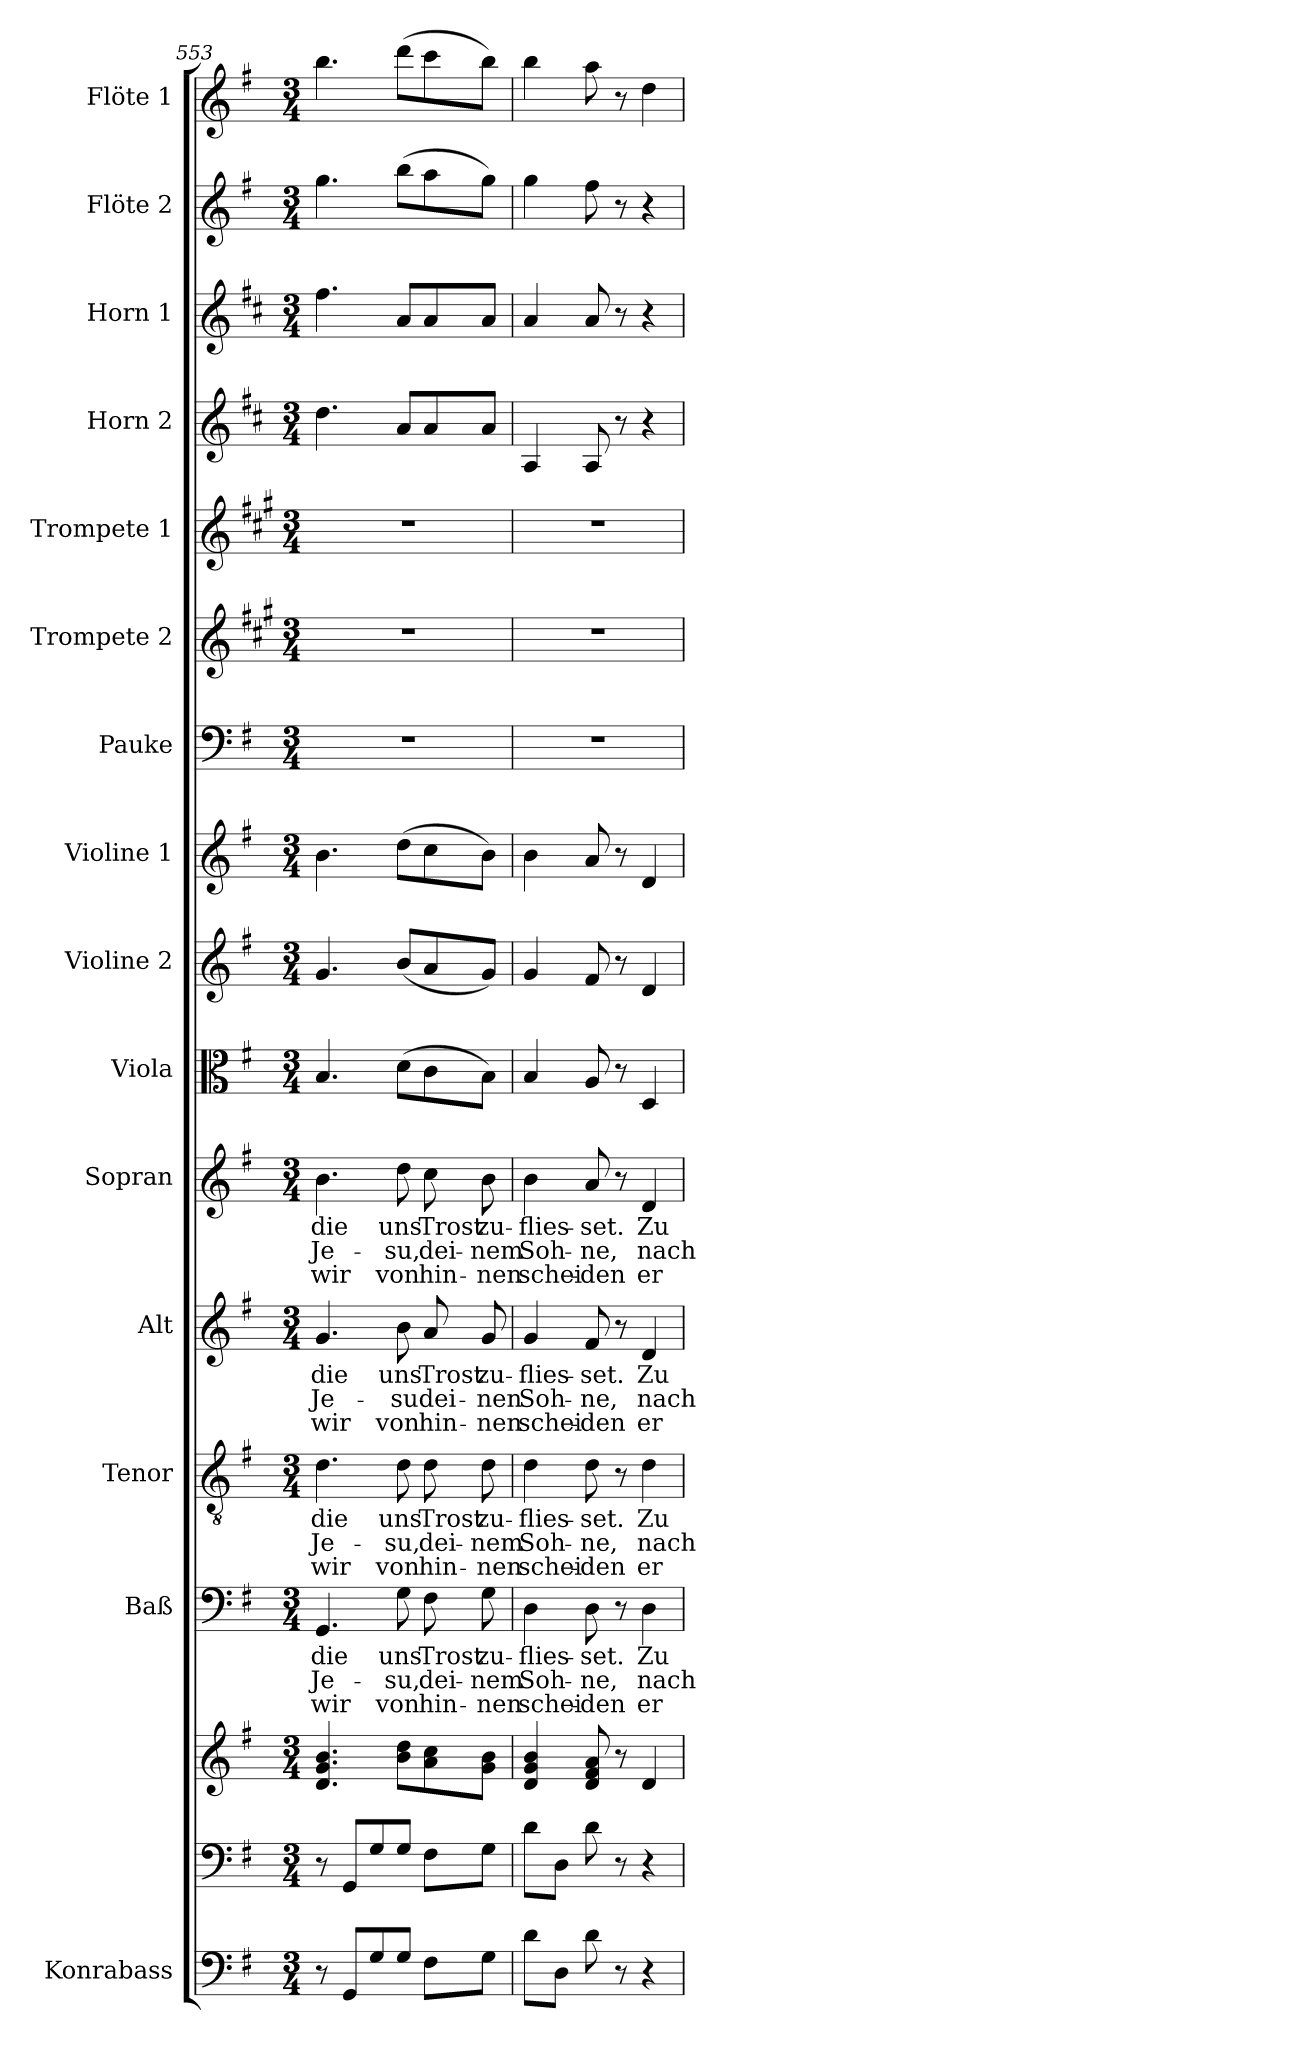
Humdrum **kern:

**kern	**kern	**kern	**kern	**text	**text	**text	**kern	**text	**text	**text	**kern	**text	**text	**text	**kern	**text	**text	**text	**kern	**kern	**kern	**kern	**kern	**kern	**kern	**kern	**kern	**kern
*part16	*part15	*part15	*part14	*part14	*part14	*part14	*part13	*part13	*part13	*part13	*part12	*part12	*part12	*part12	*part11	*part11	*part11	*part11	*part10	*part9	*part8	*part7	*part6	*part5	*part4	*part3	*part2	*part1
*staff17	*staff16	*staff15	*staff14	*staff14	*staff14	*staff14	*staff13	*staff13	*staff13	*staff13	*staff12	*staff12	*staff12	*staff12	*staff11	*staff11	*staff11	*staff11	*staff10	*staff9	*staff8	*staff7	*staff6	*staff5	*staff4	*staff3	*staff2	*staff1
*I"Konrabass	*	*	*I"Baß	*	*	*	*I"Tenor	*	*	*	*I"Alt	*	*	*	*I"Sopran	*	*	*	*I"Viola	*I"Violine 2	*I"Violine 1	*I"Pauke	*I"Trompete 2	*I"Trompete 1	*I"Horn 2	*I"Horn 1	*I"Flöte 2	*I"Flöte 1
*I'Kb.	*	*	*I'Baß	*	*	*	*I'Ten	*	*	*	*I'Alt	*	*	*	*I'Sop	*	*	*	*I'Vla.	*I'Vln. 2	*I'Vln. 1	*I'Pk.	*I'Trp. 2	*I'Trp. 1	*I'Hrn. 2	*I'Hrn. 1	*I'Fl. 2	*I'Fl. 1
*clefF4	*clefF4	*clefG2	*clefF4	*	*	*	*clefGv2	*	*	*	*clefG2	*	*	*	*clefG2	*	*	*	*clefC3	*clefG2	*clefG2	*clefF4	*clefG2	*clefG2	*clefG2	*clefG2	*clefG2	*clefG2
*ITrd7c12	*	*	*	*	*	*	*	*	*	*	*	*	*	*	*	*	*	*	*	*	*	*	*ITrd1c2	*ITrd1c2	*ITrd4c7	*ITrd4c7	*	*
*k[f#]	*k[f#]	*k[f#]	*k[f#]	*	*	*	*k[f#]	*	*	*	*k[f#]	*	*	*	*k[f#]	*	*	*	*k[f#]	*k[f#]	*k[f#]	*k[f#]	*k[f#]	*k[f#]	*k[f#]	*k[f#]	*k[f#]	*k[f#]
*G:	*G:	*G:	*G:	*	*	*	*G:	*	*	*	*G:	*	*	*	*G:	*	*	*	*G:	*G:	*G:	*G:	*G:	*G:	*G:	*G:	*G:	*G:
*M3/4	*M3/4	*M3/4	*M3/4	*	*	*	*M3/4	*	*	*	*M3/4	*	*	*	*M3/4	*	*	*	*M3/4	*M3/4	*M3/4	*M3/4	*M3/4	*M3/4	*M3/4	*M3/4	*M3/4	*M3/4
=553	=553	=553	=553	=553	=553	=553	=553	=553	=553	=553	=553	=553	=553	=553	=553	=553	=553	=553	=553	=553	=553	=553	=553	=553	=553	=553	=553	=553
!	!	!	!	!LO:LY:b	!LO:LY:b	!LO:LY:b	!	!LO:LY:b	!LO:LY:b	!LO:LY:b	!	!LO:LY:b	!LO:LY:b	!LO:LY:b	!	!LO:LY:b	!LO:LY:b	!LO:LY:b	!	!	!	!	!	!	!	!	!	!
8r	8r	4.d/ 4.g/ 4.b/	4.GG/	die	Je-	wir	4.d\	die	Je-	wir	4.g/	die	Je-	wir	4.b\	die	Je-	wir	4.B/	4.g/	4.b\	2.r	2.r	2.r	4.g\	4.b\	4.gg\	4.bb\
8GGG/L	8GG/L	.	.	.	.	.	.	.	.	.	.	.	.	.	.	.	.	.	.	.	.	.	.	.	.	.	.	.
8GG/	8G/	.	.	.	.	.	.	.	.	.	.	.	.	.	.	.	.	.	.	.	.	.	.	.	.	.	.	.
!	!	!	!	!LO:LY:b	!LO:LY:b	!LO:LY:b	!	!LO:LY:b	!LO:LY:b	!LO:LY:b	!	!LO:LY:b	!LO:LY:b	!LO:LY:b	!	!LO:LY:b	!LO:LY:b	!LO:LY:b	!	!	!	!	!	!	!	!	!	!
8GG/J	8G/J	8b\ 8dd\L	8G\	uns	-su,	von	8d\	uns	-su,	von	8b\	uns	-su	von	8dd\	uns	-su,	von	(>8d\L	(<8b/L	(>8dd\L	.	.	.	8d/L	8d/L	(>8bb\L	(>8ddd\L
!	!	!	!	!LO:LY:b	!LO:LY:b	!LO:LY:b	!	!LO:LY:b	!LO:LY:b	!LO:LY:b	!	!LO:LY:b	!LO:LY:b	!LO:LY:b	!	!LO:LY:b	!LO:LY:b	!LO:LY:b	!	!	!	!	!	!	!	!	!	!
8FF#\L	8F#\L	8a\ 8cc\	8F#\	Trost	dei-	hin-	8d\	Trost	dei-	hin-	8a/	Trost	dei-	hin-	8cc\	Trost	dei-	hin-	8c\	8a/	8cc\	.	.	.	8d/	8d/	8aa\	8ccc\
!	!	!	!	!LO:LY:b	!LO:LY:b	!LO:LY:b	!	!LO:LY:b	!LO:LY:b	!LO:LY:b	!	!LO:LY:b	!LO:LY:b	!LO:LY:b	!	!LO:LY:b	!LO:LY:b	!LO:LY:b	!	!	!	!	!	!	!	!	!	!
8GG\J	8G\J	8g\ 8b\J	8G\	zu-	-nem	-nen	8d\	zu-	-nem	-nen	8g/	zu-	-nen	-nen	8b\	zu-	-nem	-nen	8B\J)	8g/J)	8b\J)	.	.	.	8d/J	8d/J	8gg\J)	8bb\J)
=554	=554	=554	=554	=554	=554	=554	=554	=554	=554	=554	=554	=554	=554	=554	=554	=554	=554	=554	=554	=554	=554	=554	=554	=554	=554	=554	=554	=554
!	!	!	!	!LO:LY:b	!LO:LY:b	!LO:LY:b	!	!LO:LY:b	!LO:LY:b	!LO:LY:b	!	!LO:LY:b	!LO:LY:b	!LO:LY:b	!	!LO:LY:b	!LO:LY:b	!LO:LY:b	!	!	!	!	!	!	!	!	!	!
8D\L	8d\L	4d/ 4g/ 4b/	4D\	-flies-	Soh-	schei-	4d\	-flies-	Soh-	schei-	4g/	-flies-	Soh-	schei-	4b\	-flies-	Soh-	schei-	4B/	4g/	4b\	2.r	2.r	2.r	4D/	4d/	4gg\	4bb\
8DD\J	8D\J	.	.	.	.	.	.	.	.	.	.	.	.	.	.	.	.	.	.	.	.	.	.	.	.	.	.	.
!	!	!	!	!LO:LY:b	!LO:LY:b	!LO:LY:b	!	!LO:LY:b	!LO:LY:b	!LO:LY:b	!	!LO:LY:b	!LO:LY:b	!LO:LY:b	!	!LO:LY:b	!LO:LY:b	!LO:LY:b	!	!	!	!	!	!	!	!	!	!
8D\	8d\	8d/ 8f#/ 8a/	8D\	-set.	-ne,	-den	8d\	-set.	-ne,	-den	8f#/	-set.	-ne,	-den	8a/	-set.	-ne,	-den	8A/	8f#/	8a/	.	.	.	8D/	8d/	8ff#\	8aa\
8r	8r	8r	8r	.	.	.	8r	.	.	.	8r	.	.	.	8r	.	.	.	8r	8r	8r	.	.	.	8r	8r	8r	8r
!	!	!	!	!LO:LY:b	!LO:LY:b	!LO:LY:b	!	!LO:LY:b	!LO:LY:b	!LO:LY:b	!	!LO:LY:b	!LO:LY:b	!LO:LY:b	!	!LO:LY:b	!LO:LY:b	!LO:LY:b	!	!	!	!	!	!	!	!	!	!
4r	4r	4d/	4D\	Zu	nach	er-	4d\	Zu	nach	er-	4d/	Zu	nach	er-	4d/	Zu	nach	er-	4D/	4d/	4d/	.	.	.	4r	4r	4r	4dd\
=	=	=	=	=	=	=	=	=	=	=	=	=	=	=	=	=	=	=	=	=	=	=	=	=	=	=	=	=
*-	*-	*-	*-	*-	*-	*-	*-	*-	*-	*-	*-	*-	*-	*-	*-	*-	*-	*-	*-	*-	*-	*-	*-	*-	*-	*-	*-	*-
